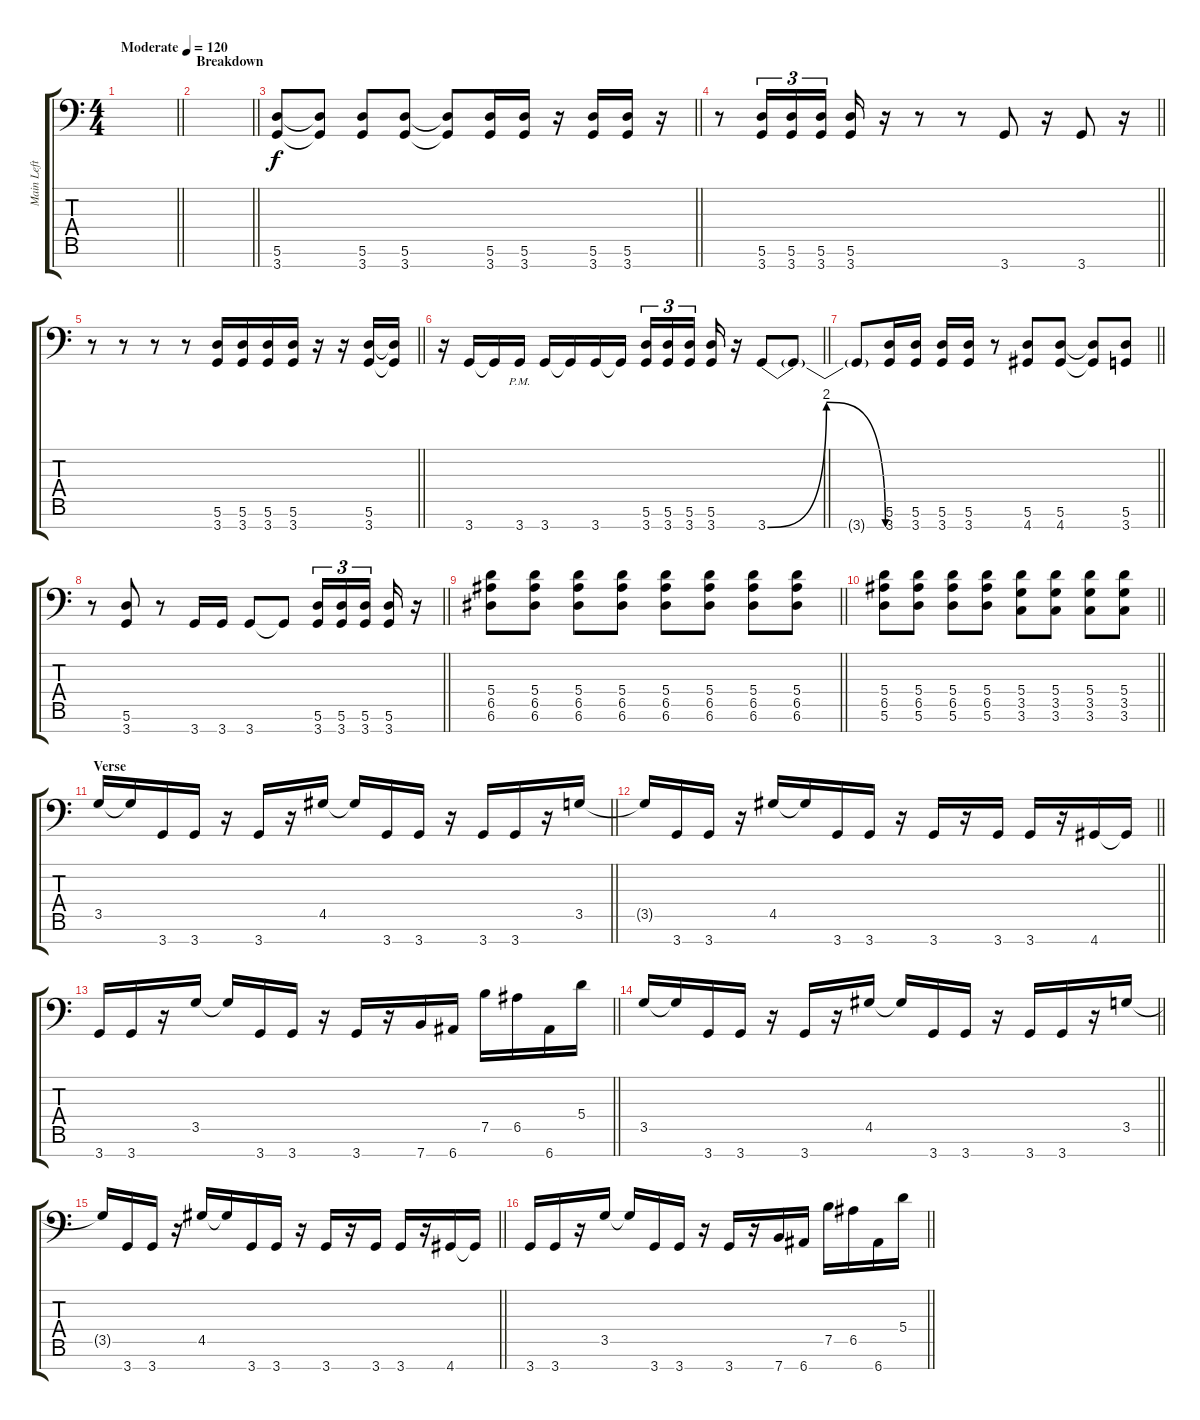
\track ("Main Left" "Main Left") {instrument distortionguitar}
\staff {score tabs}
\tuning (B3 Gb3 D3 A2 E2 A1 E1) {hide}
\ts (4 4)
\tempo (120 "Moderate")
\clef f4
\barLineRight lightlight
\ks c
|
\section ("" "Breakdown")
\barLineRight lightlight
|
\barLineRight lightlight
(5.6 3.7).8 (5.6{t} 3.7{t}).8 (5.6 3.7).8 (5.6 3.7).8 (5.6{t} 3.7{t}).8 (5.6 3.7).16 (5.6 3.7).16 r.16 (5.6 3.7).16 (5.6 3.7).16 r.16 |
\barLineRight lightlight
r.8 (5.6 3.7).16{tu (3 2)} (5.6 3.7).16{tu (3 2)} (5.6 3.7).16{tu (3 2)} (5.6 3.7).16 r.16 r.8 r.8 3.7.8 r.16 3.7.8 r.16 |
\barLineRight lightlight
r.8 r.8 r.8 r.8 (5.6 3.7).16 (5.6 3.7).16 (5.6 3.7).16 (5.6 3.7).16 r.16 r.16 (5.6 3.7).16 (5.6{t} 3.7{t}).16 |
\barLineRight lightlight
r.16 3.7.16 3.7{t}.16 3.7{pm}.16 3.7.16 3.7{t}.16 3.7.16 3.7{t}.16 (5.6 3.7).16{tu (3 2)} (5.6 3.7).16{tu (3 2)} (5.6 3.7).16{tu (3 2) beam splitsecondary} (5.6 3.7).16 r.16 3.7{be (bendrelease 0 0 5 8 5 8 60 0)}.8 3.7{t}.8 |
\barLineRight lightlight
3.7{t}.8 (5.6 3.7).16 (5.6 3.7).16 (5.6 3.7).16 (5.6 3.7).16 r.8 (5.6 4.7).8 (5.6 4.7).8 (5.6{t} 4.7{t}).8 (5.6 3.7).8 |
\barLineRight lightlight
r.8 (5.6 3.7).8 r.8 3.7.16 3.7.16 3.7.8 3.7{t}.8 (5.6 3.7).16{tu (3 2)} (5.6 3.7).16{tu (3 2)} (5.6 3.7).16{tu (3 2) beam splitsecondary} (5.6 3.7).16 r.16 |
\barLineRight lightlight
(5.4 6.5 6.6).8 (5.4 6.5 6.6).8 (5.4 6.5 6.6).8 (5.4 6.5 6.6).8 (5.4 6.5 6.6).8 (5.4 6.5 6.6).8 (5.4 6.5 6.6).8 (5.4 6.5 6.6).8 |
\barLineRight lightlight
(5.4 6.5 5.6).8 (5.4 6.5 5.6).8 (5.4 6.5 5.6).8 (5.4 6.5 5.6).8 (5.4 3.5 3.6).8 (5.4 3.5 3.6).8 (5.4 3.5 3.6).8 (5.4 3.5 3.6).8 |
\section ("" "Verse")
\barLineRight lightlight
3.5.16 3.5{t}.16 3.7.16 3.7.16 r.16 3.7.16 r.16 4.5.16 4.5{t}.16 3.7.16 3.7.16 r.16 3.7.16 3.7.16 r.16 3.5.16 |
\barLineRight lightlight
3.5{t}.16 3.7.16 3.7.16 r.16 4.5.16 4.5{t}.16 3.7.16 3.7.16 r.16 3.7.16 r.16 3.7.16 3.7.16 r.16 4.7.16 4.7{t}.16 |
\barLineRight lightlight
3.7.16 3.7.16 r.16 3.5.16 3.5{t}.16 3.7.16 3.7.16 r.16 3.7.16 r.16 7.7.16 6.7.16 7.5.16 6.5.16 6.7.16 5.4.16 |
\barLineRight lightlight
3.5.16 3.5{t}.16 3.7.16 3.7.16 r.16 3.7.16 r.16 4.5.16 4.5{t}.16 3.7.16 3.7.16 r.16 3.7.16 3.7.16 r.16 3.5.16 |
\barLineRight lightlight
3.5{t}.16 3.7.16 3.7.16 r.16 4.5.16 4.5{t}.16 3.7.16 3.7.16 r.16 3.7.16 r.16 3.7.16 3.7.16 r.16 4.7.16 4.7{t}.16 |
\barLineRight lightlight
3.7.16 3.7.16 r.16 3.5.16 3.5{t}.16 3.7.16 3.7.16 r.16 3.7.16 r.16 7.7.16 6.7.16 7.5.16 6.5.16 6.7.16 5.4.16
